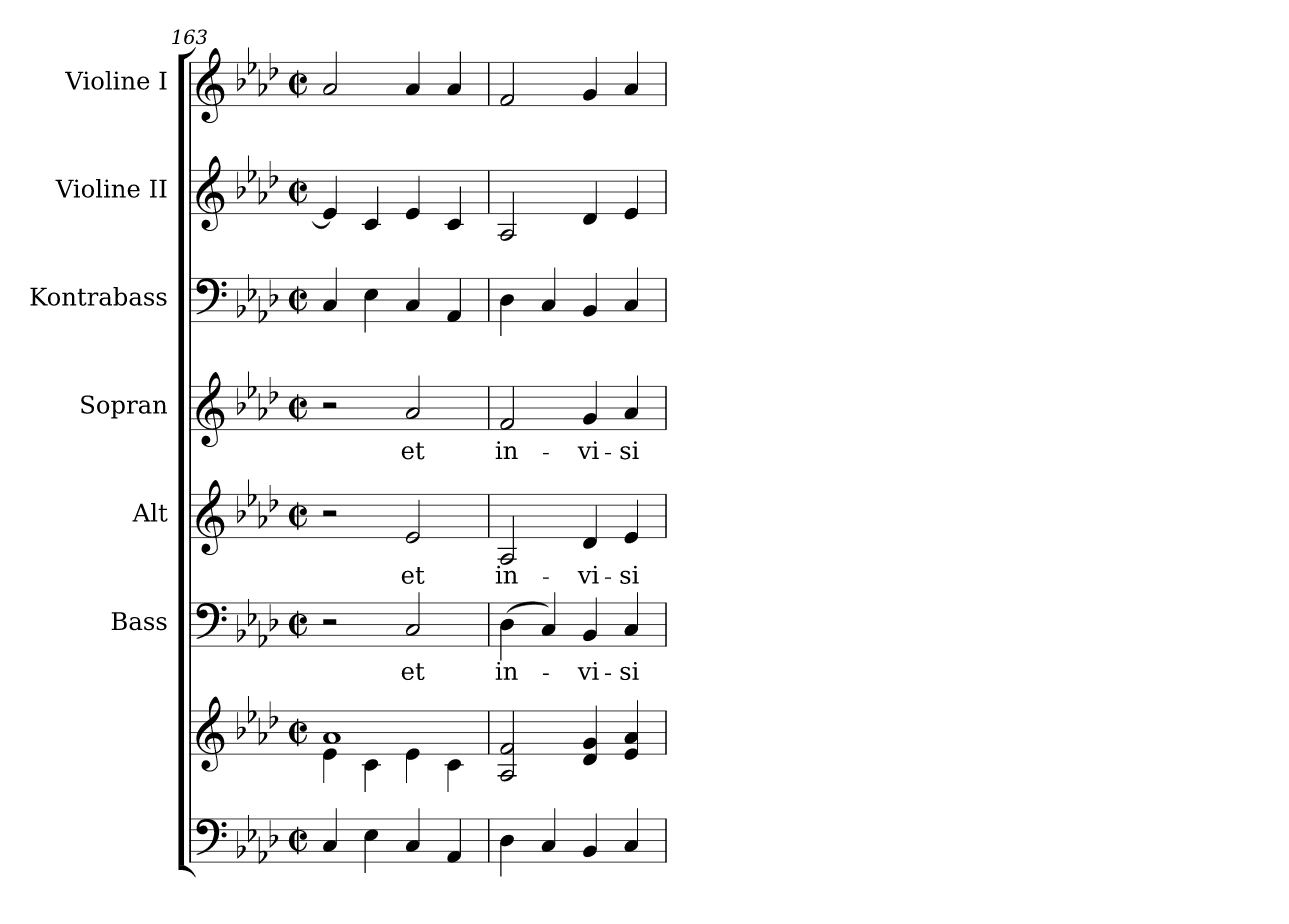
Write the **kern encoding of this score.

**kern	**kern	**kern	**text	**kern	**text	**kern	**text	**kern	**kern	**kern
*part7	*part7	*part6	*part6	*part5	*part5	*part4	*part4	*part3	*part2	*part1
*staff8	*staff7	*staff6	*staff6	*staff5	*staff5	*staff4	*staff4	*staff3	*staff2	*staff1
*	*	*I"Bass	*	*I"Alt	*	*I"Sopran	*	*I"Kontrabass	*I"Violine II	*I"Violine I
*	*	*I'B.	*	*I'A.	*	*I'S.	*	*I'Kb.	*I'Vl. II	*I'Vl. I
!!LO:PB:g=z
*clefF4	*clefG2	*clefF4	*	*clefG2	*	*clefG2	*	*clefF4	*clefG2	*clefG2
*	*	*	*	*	*	*	*	*ITrd7c12	*	*
*k[b-e-a-d-]	*k[b-e-a-d-]	*k[b-e-a-d-]	*	*k[b-e-a-d-]	*	*k[b-e-a-d-]	*	*k[b-e-a-d-]	*k[b-e-a-d-]	*k[b-e-a-d-]
*A-:	*A-:	*A-:	*	*A-:	*	*A-:	*	*A-:	*A-:	*A-:
*M2/2	*M2/2	*M2/2	*	*M2/2	*	*M2/2	*	*M2/2	*M2/2	*M2/2
*met(c|)	*met(c|)	*met(c|)	*	*met(c|)	*	*met(c|)	*	*met(c|)	*met(c|)	*met(c|)
=163	=163	=163	=163	=163	=163	=163	=163	=163	=163	=163
*	*^	*	*	*	*	*	*	*	*	*
4C/	1a-	4e-\	2r	.	2r	.	2r	.	4CC/	4e-/]	2a-/
4E-\	.	4c\	.	.	.	.	.	.	4EE-\	4c/	.
!	!	!	!	!LO:LY:b	!	!LO:LY:b	!	!LO:LY:b	!	!	!
4C/	.	4e-\	2C/	et	2e-/	et	2a-/	et	4CC/	4e-/	4a-/
4AA-/	.	4c\	.	.	.	.	.	.	4AAA-/	4c/	4a-/
=164	=164	=164	=164	=164	=164	=164	=164	=164	=164	=164	=164
!	!	!	!	!LO:LY:b	!	!LO:LY:b	!	!LO:LY:b	!	!	!
*	*v	*v	*	*	*	*	*	*	*	*	*
4D-\	2A-/ 2f/	(>4D-\	in-	2A-/	in-	2f/	in-	4DD-\	2A-/	2f/
4C/	.	4C/)	.	.	.	.	.	4CC/	.	.
!	!	!	!LO:LY:b	!	!LO:LY:b	!	!LO:LY:b	!	!	!
4BB-/	4d-/ 4g/	4BB-/	-vi-	4d-/	-vi-	4g/	-vi-	4BBB-/	4d-/	4g/
!	!	!	!LO:LY:b	!	!LO:LY:b	!	!LO:LY:b	!	!	!
4C/	4e-/ 4a-/	4C/	-si-	4e-/	-si-	4a-/	-si-	4CC/	4e-/	4a-/
=	=	=	=	=	=	=	=	=	=	=
*-	*-	*-	*-	*-	*-	*-	*-	*-	*-	*-
